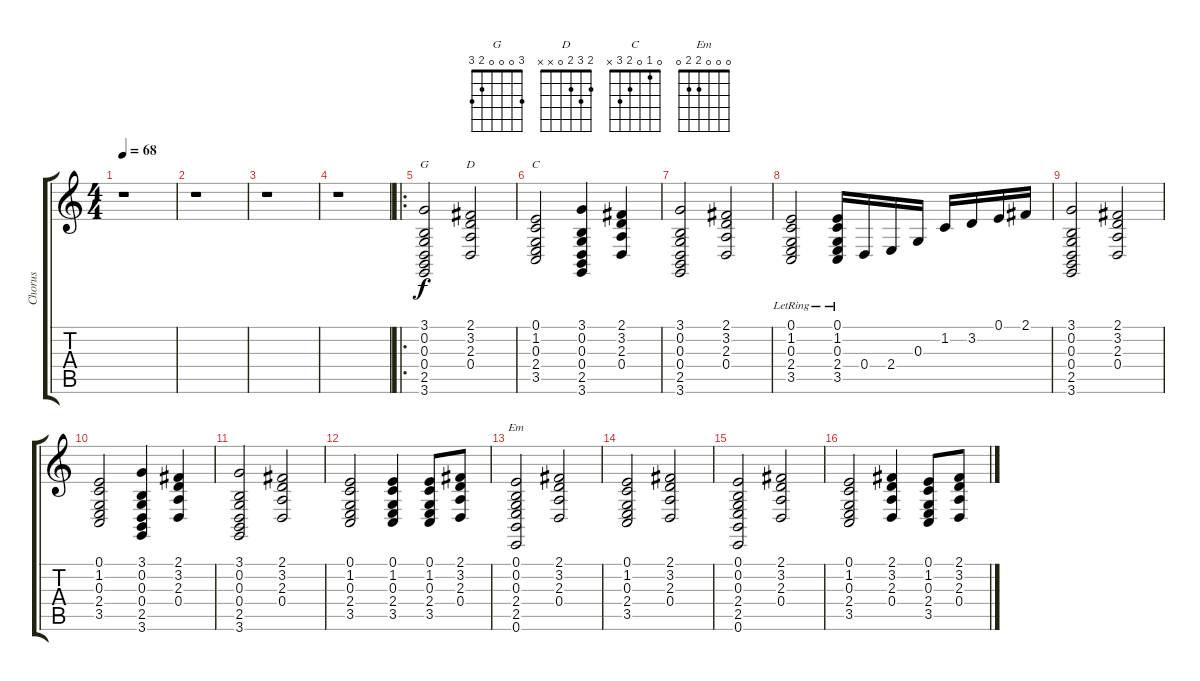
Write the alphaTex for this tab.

\track ("Chorus" "Chorus") {instrument choiraahs}
\staff {score tabs}
\tuning (E4 B3 G3 D3 A2 E2) {hide}
\chord ("G" 3 0 0 0 2 3)
\chord ("D" 2 3 2 0 x x)
\chord ("C" 0 1 0 2 3 x)
\chord ("Em" 0 0 0 2 2 0)
\ts (4 4)
\tempo 68
\clef g2
\ks c
r.1{dy f instrument choiraahs} |
r.1 |
r.1 |
r.1 |
\ro
(3.1 0.2 0.3 0.4 2.5 3.6).2{ch "G"} (2.1 3.2 2.3 0.4).2{ch "D"} |
(0.1 1.2 0.3 2.4 3.5).2{ch "C"} (3.1 0.2 0.3 0.4 2.5 3.6).4 (2.1 3.2 2.3 0.4).4 |
(3.1 0.2 0.3 0.4 2.5 3.6).2 (2.1 3.2 2.3 0.4).2 |
(0.1{lr} 1.2{lr} 0.3{lr} 2.4{lr} 3.5{lr}).2 (0.1{lr} 1.2{lr} 0.3{lr} 2.4{lr} 3.5).16 0.4.16 2.4.16 0.3.16 1.2.16 3.2.16 0.1.16 2.1.16 |
(3.1 0.2 0.3 0.4 2.5 3.6).2 (2.1 3.2 2.3 0.4).2 |
(0.1 1.2 0.3 2.4 3.5).2 (3.1 0.2 0.3 0.4 2.5 3.6).4 (2.1 3.2 2.3 0.4).4 |
(3.1 0.2 0.3 0.4 2.5 3.6).2 (2.1 3.2 2.3 0.4).2 |
(0.1 1.2 0.3 2.4 3.5).2 (0.1 1.2 0.3 2.4 3.5).4 (0.1 1.2 0.3 2.4 3.5).8 (2.1 3.2 2.3 0.4).8 |
(0.1 0.2 0.3 2.4 2.5 0.6).2{ch "Em"} (2.1 3.2 2.3 0.4).2 |
(0.1 1.2 0.3 2.4 3.5).2 (2.1 3.2 2.3 0.4).2 |
(0.1 0.2 0.3 2.4 2.5 0.6).2 (2.1 3.2 2.3 0.4).2 |
(0.1 1.2 0.3 2.4 3.5).2 (2.1 3.2 2.3 0.4).4 (0.1 1.2 0.3 2.4 3.5).8 (2.1 3.2 2.3 0.4).8
